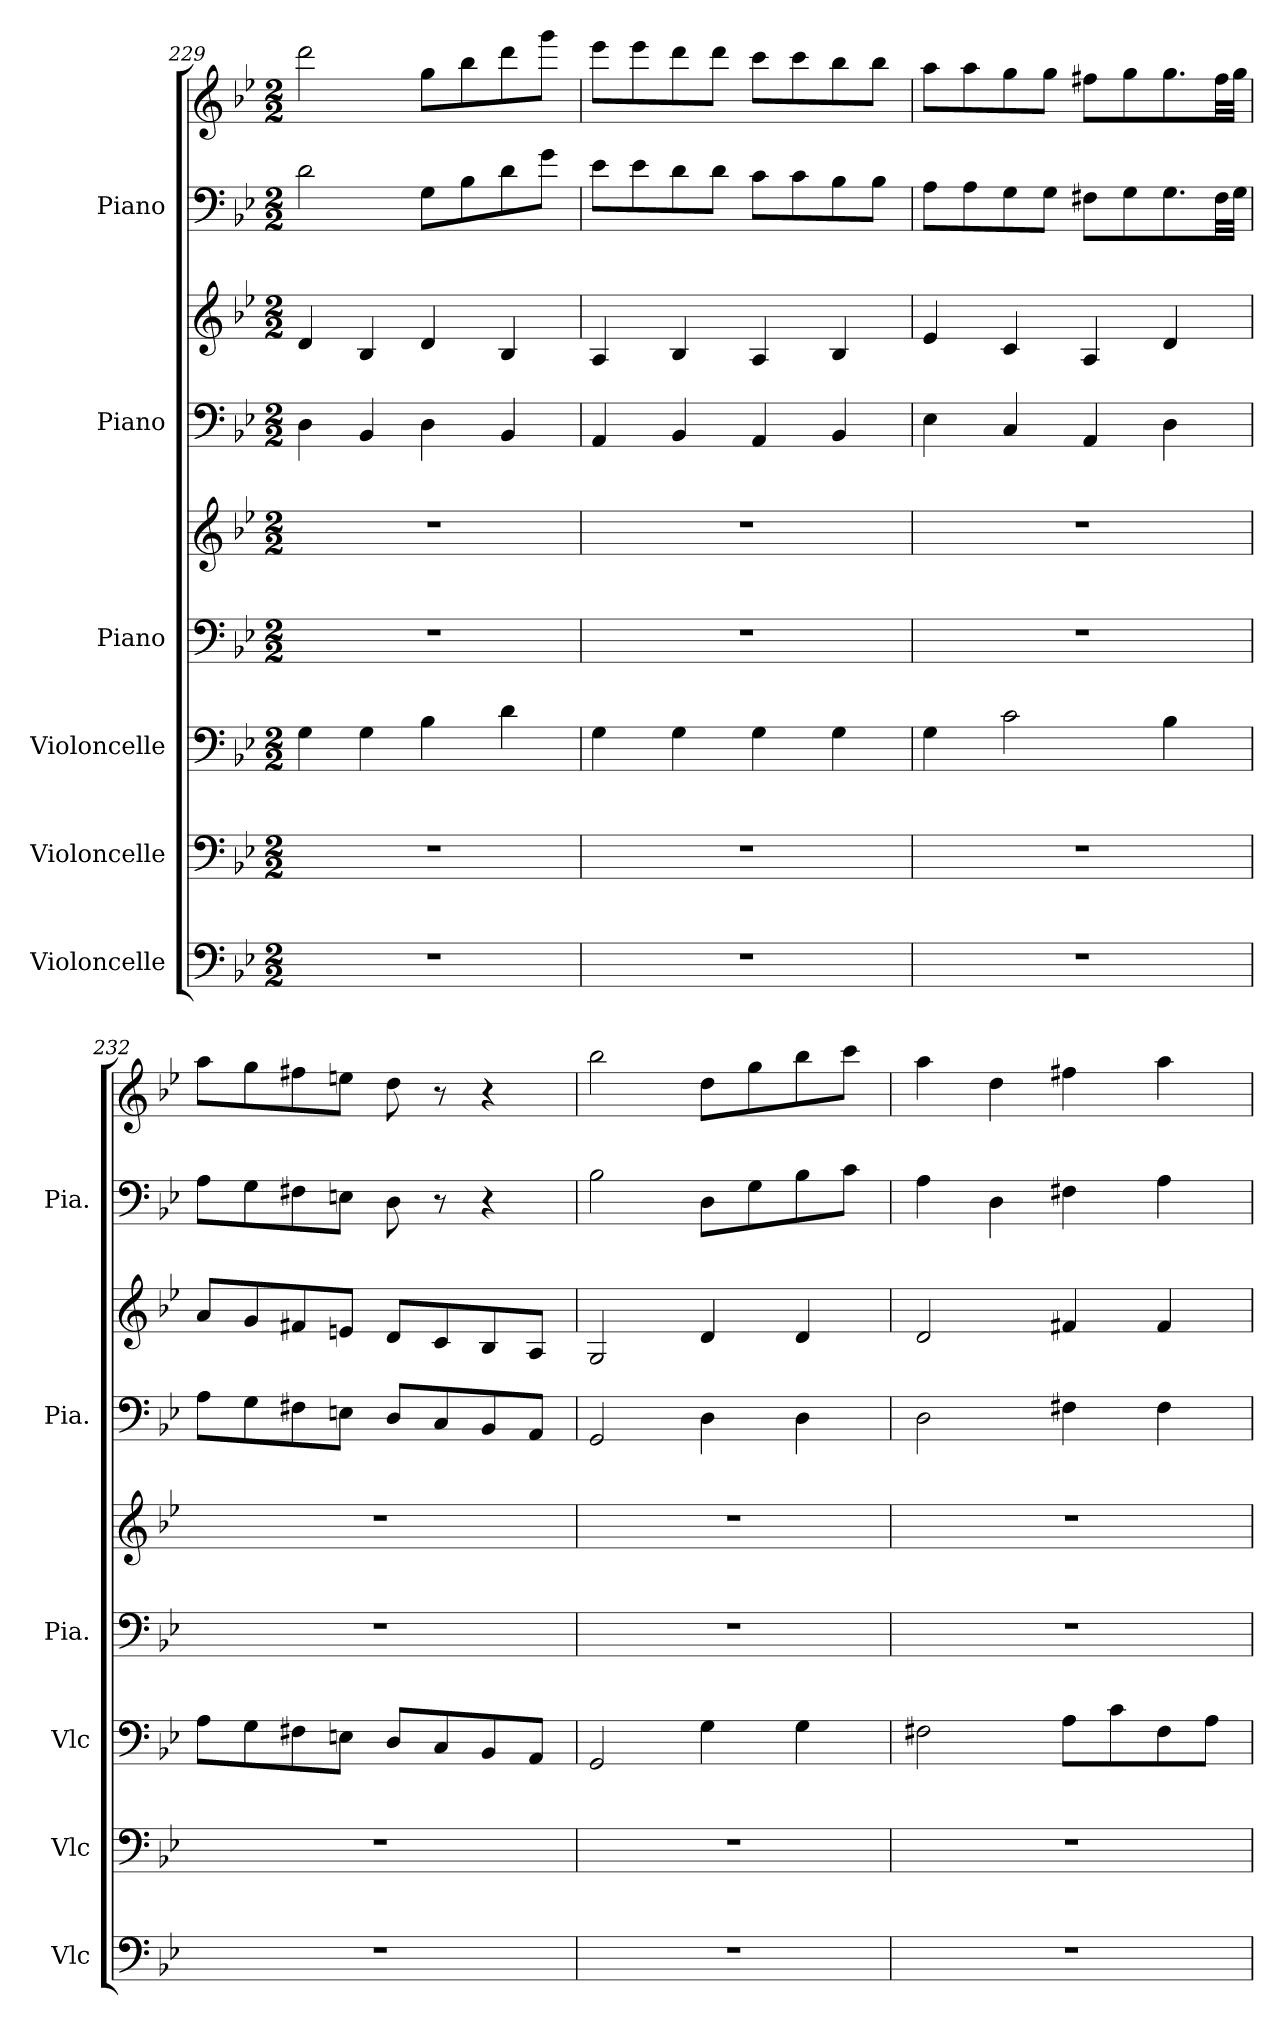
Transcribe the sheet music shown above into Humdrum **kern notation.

**kern	**kern	**kern	**kern	**kern	**kern	**kern	**kern	**kern
*part6	*part5	*part4	*part3	*part3	*part2	*part2	*part1	*part1
*staff9	*staff8	*staff7	*staff6	*staff5	*staff4	*staff3	*staff2	*staff1
*I"Violoncelle	*I"Violoncelle	*I"Violoncelle	*I"Piano	*	*I"Piano	*	*I"Piano	*
*I'Vlc	*I'Vlc	*I'Vlc	*I'Pia.	*	*I'Pia.	*	*I'Pia.	*
!!LO:PB:g=z
*clefF4	*clefF4	*clefF4	*clefF4	*clefG2	*clefF4	*clefG2	*clefF4	*clefG2
*k[b-e-]	*k[b-e-]	*k[b-e-]	*k[b-e-]	*k[b-e-]	*k[b-e-]	*k[b-e-]	*k[b-e-]	*k[b-e-]
*M2/2	*M2/2	*M2/2	*M2/2	*M2/2	*M2/2	*M2/2	*M2/2	*M2/2
=229	=229	=229	=229	=229	=229	=229	=229	=229
1r	1r	4G\	1r	1r	4D\	4d/	2d\	2ddd\
.	.	4G\	.	.	4BB-/	4B-/	.	.
.	.	4B-\	.	.	4D\	4d/	8G\L	8gg\L
.	.	.	.	.	.	.	8B-\	8bb-\
.	.	4d\	.	.	4BB-/	4B-/	8d\	8ddd\
.	.	.	.	.	.	.	8g\J	8ggg\J
=230	=230	=230	=230	=230	=230	=230	=230	=230
1r	1r	4G\	1r	1r	4AA/	4A/	8e-\L	8eee-\L
.	.	.	.	.	.	.	8e-\	8eee-\
.	.	4G\	.	.	4BB-/	4B-/	8d\	8ddd\
.	.	.	.	.	.	.	8d\J	8ddd\J
.	.	4G\	.	.	4AA/	4A/	8c\L	8ccc\L
.	.	.	.	.	.	.	8c\	8ccc\
.	.	4G\	.	.	4BB-/	4B-/	8B-\	8bb-\
.	.	.	.	.	.	.	8B-\J	8bb-\J
=231	=231	=231	=231	=231	=231	=231	=231	=231
1r	1r	4G\	1r	1r	4E-\	4e-/	8A\L	8aa\L
.	.	.	.	.	.	.	8A\	8aa\
.	.	2c\	.	.	4C/	4c/	8G\	8gg\
.	.	.	.	.	.	.	8G\J	8gg\J
.	.	.	.	.	4AA/	4A/	8F#X\L	8ff#X\L
.	.	.	.	.	.	.	8G\	8gg\
.	.	4B-\	.	.	4D\	4d/	8.G\	8.gg\
.	.	.	.	.	.	.	32F#\LL	32ff#\LL
.	.	.	.	.	.	.	32G\JJJ	32gg\JJJ
=232	=232	=232	=232	=232	=232	=232	=232	=232
1r	1r	8A\L	1r	1r	8A\L	8a/L	8A\L	8aa\L
.	.	8G\	.	.	8G\	8g/	8G\	8gg\
.	.	8F#X\	.	.	8F#X\	8f#X/	8F#X\	8ff#X\
.	.	8En\J	.	.	8En\J	8en/J	8En\J	8een\J
.	.	8D/L	.	.	8D/L	8d/L	8D\	8dd\
.	.	8C/	.	.	8C/	8c/	8r	8r
.	.	8BB-/	.	.	8BB-/	8B-/	4r	4r
.	.	8AA/J	.	.	8AA/J	8A/J	.	.
!!LO:PB:g=z
=233	=233	=233	=233	=233	=233	=233	=233	=233
1r	1r	2GG/	1r	1r	2GG/	2G/	2B-\	2bb-\
.	.	4G\	.	.	4D\	4d/	8D\L	8dd\L
.	.	.	.	.	.	.	8G\	8gg\
.	.	4G\	.	.	4D\	4d/	8B-\	8bb-\
.	.	.	.	.	.	.	8c\J	8ccc\J
=234	=234	=234	=234	=234	=234	=234	=234	=234
1r	1r	2F#X\	1r	1r	2D\	2d/	4A\	4aa\
.	.	.	.	.	.	.	4D\	4dd\
.	.	8A\L	.	.	4F#X\	4f#X/	4F#X\	4ff#X\
.	.	8c\	.	.	.	.	.	.
.	.	8F#\	.	.	4F#\	4f#/	4A\	4aa\
.	.	8A\J	.	.	.	.	.	.
=	=	=	=	=	=	=	=	=
*-	*-	*-	*-	*-	*-	*-	*-	*-
